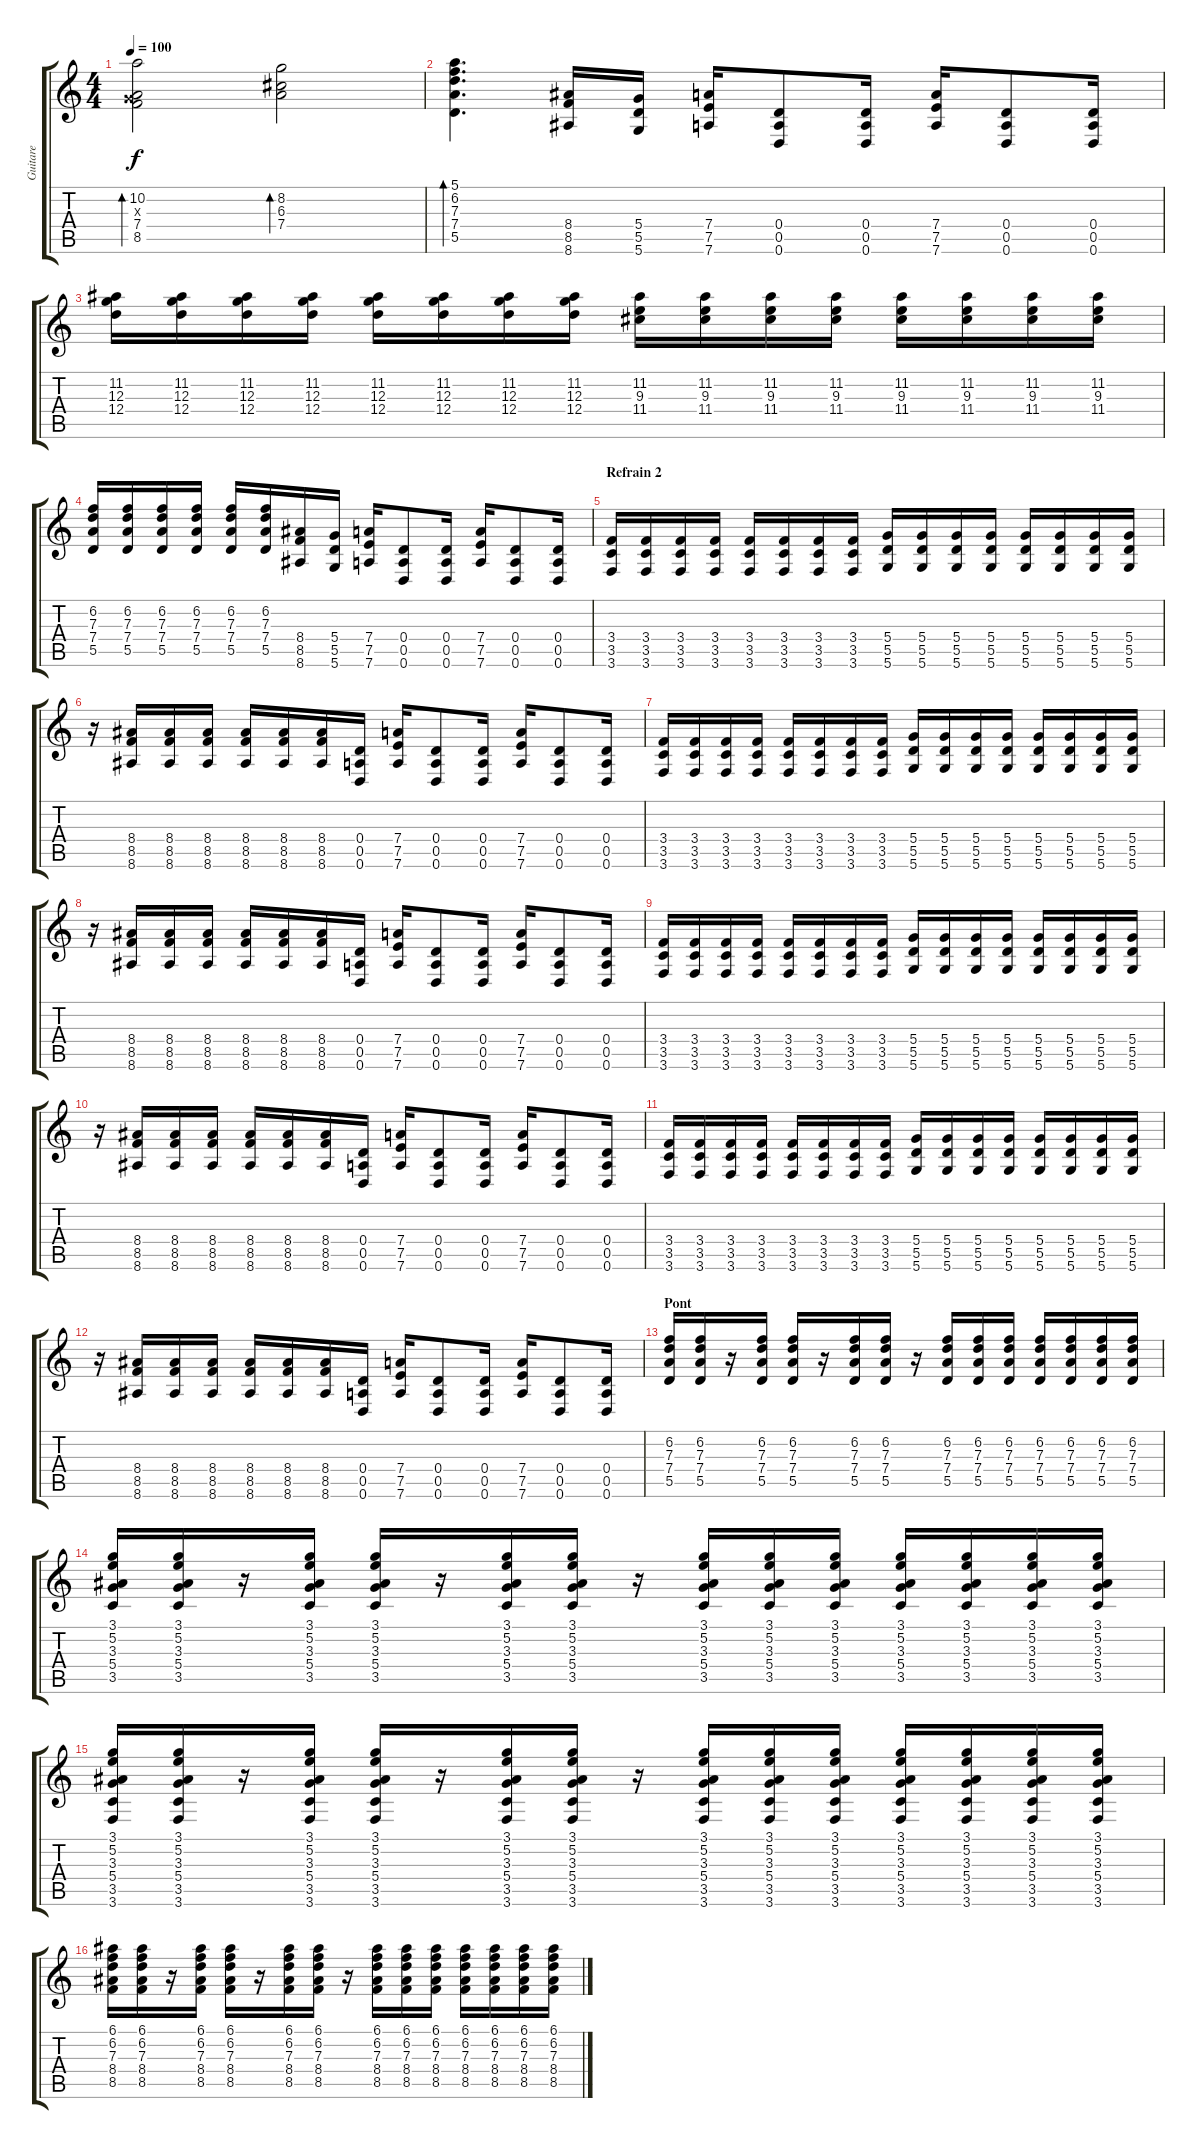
\track ("Guitare" "Guitare") {instrument distortionguitar}
\staff {score tabs}
\tuning (E4 B3 G3 D3 A2 D2) {hide}
\ts (4 4)
\tempo 100
\clef g2
\ks c
(10.2 0.3{x} 7.4 8.5).2{bd 120 dy f} (8.2 6.3 7.4).2{bd 120} |
(5.1 6.2 7.3 7.4 5.5).4{d bd 120} (8.4 8.5 8.6).16 (5.4 5.5 5.6).16 (7.4 7.5 7.6).16 (0.4 0.5 0.6).8 (0.4 0.5 0.6).16 (7.4 7.5 7.6).16 (0.4 0.5 0.6).8 (0.4 0.5 0.6).16 |
(11.2 12.3 12.4).16 (11.2 12.3 12.4).16 (11.2 12.3 12.4).16 (11.2 12.3 12.4).16 (11.2 12.3 12.4).16 (11.2 12.3 12.4).16 (11.2 12.3 12.4).16 (11.2 12.3 12.4).16 (11.2 9.3 11.4).16 (11.2 9.3 11.4).16 (11.2 9.3 11.4).16 (11.2 9.3 11.4).16 (11.2 9.3 11.4).16 (11.2 9.3 11.4).16 (11.2 9.3 11.4).16 (11.2 9.3 11.4).16 |
(6.2 7.3 7.4 5.5).16 (6.2 7.3 7.4 5.5).16 (6.2 7.3 7.4 5.5).16 (6.2 7.3 7.4 5.5).16 (6.2 7.3 7.4 5.5).16 (6.2 7.3 7.4 5.5).16 (8.4 8.5 8.6).16 (5.4 5.5 5.6).16 (7.4 7.5 7.6).16 (0.4 0.5 0.6).8 (0.4 0.5 0.6).16 (7.4 7.5 7.6).16 (0.4 0.5 0.6).8 (0.4 0.5 0.6).16 |
\section ("" "Refrain 2")
(3.4 3.5 3.6).16 (3.4 3.5 3.6).16 (3.4 3.5 3.6).16 (3.4 3.5 3.6).16 (3.4 3.5 3.6).16 (3.4 3.5 3.6).16 (3.4 3.5 3.6).16 (3.4 3.5 3.6).16 (5.4 5.5 5.6).16 (5.4 5.5 5.6).16 (5.4 5.5 5.6).16 (5.4 5.5 5.6).16 (5.4 5.5 5.6).16 (5.4 5.5 5.6).16 (5.4 5.5 5.6).16 (5.4 5.5 5.6).16 |
r.16 (8.4 8.5 8.6).16 (8.4 8.5 8.6).16 (8.4 8.5 8.6).16 (8.4 8.5 8.6).16 (8.4 8.5 8.6).16 (8.4 8.5 8.6).16 (0.4 0.5 0.6).16 (7.4 7.5 7.6).16 (0.4 0.5 0.6).8 (0.4 0.5 0.6).16 (7.4 7.5 7.6).16 (0.4 0.5 0.6).8 (0.4 0.5 0.6).16 |
(3.4 3.5 3.6).16 (3.4 3.5 3.6).16 (3.4 3.5 3.6).16 (3.4 3.5 3.6).16 (3.4 3.5 3.6).16 (3.4 3.5 3.6).16 (3.4 3.5 3.6).16 (3.4 3.5 3.6).16 (5.4 5.5 5.6).16 (5.4 5.5 5.6).16 (5.4 5.5 5.6).16 (5.4 5.5 5.6).16 (5.4 5.5 5.6).16 (5.4 5.5 5.6).16 (5.4 5.5 5.6).16 (5.4 5.5 5.6).16 |
r.16 (8.4 8.5 8.6).16 (8.4 8.5 8.6).16 (8.4 8.5 8.6).16 (8.4 8.5 8.6).16 (8.4 8.5 8.6).16 (8.4 8.5 8.6).16 (0.4 0.5 0.6).16 (7.4 7.5 7.6).16 (0.4 0.5 0.6).8 (0.4 0.5 0.6).16 (7.4 7.5 7.6).16 (0.4 0.5 0.6).8 (0.4 0.5 0.6).16 |
(3.4 3.5 3.6).16 (3.4 3.5 3.6).16 (3.4 3.5 3.6).16 (3.4 3.5 3.6).16 (3.4 3.5 3.6).16 (3.4 3.5 3.6).16 (3.4 3.5 3.6).16 (3.4 3.5 3.6).16 (5.4 5.5 5.6).16 (5.4 5.5 5.6).16 (5.4 5.5 5.6).16 (5.4 5.5 5.6).16 (5.4 5.5 5.6).16 (5.4 5.5 5.6).16 (5.4 5.5 5.6).16 (5.4 5.5 5.6).16 |
r.16 (8.4 8.5 8.6).16 (8.4 8.5 8.6).16 (8.4 8.5 8.6).16 (8.4 8.5 8.6).16 (8.4 8.5 8.6).16 (8.4 8.5 8.6).16 (0.4 0.5 0.6).16 (7.4 7.5 7.6).16 (0.4 0.5 0.6).8 (0.4 0.5 0.6).16 (7.4 7.5 7.6).16 (0.4 0.5 0.6).8 (0.4 0.5 0.6).16 |
(3.4 3.5 3.6).16 (3.4 3.5 3.6).16 (3.4 3.5 3.6).16 (3.4 3.5 3.6).16 (3.4 3.5 3.6).16 (3.4 3.5 3.6).16 (3.4 3.5 3.6).16 (3.4 3.5 3.6).16 (5.4 5.5 5.6).16 (5.4 5.5 5.6).16 (5.4 5.5 5.6).16 (5.4 5.5 5.6).16 (5.4 5.5 5.6).16 (5.4 5.5 5.6).16 (5.4 5.5 5.6).16 (5.4 5.5 5.6).16 |
r.16 (8.4 8.5 8.6).16 (8.4 8.5 8.6).16 (8.4 8.5 8.6).16 (8.4 8.5 8.6).16 (8.4 8.5 8.6).16 (8.4 8.5 8.6).16 (0.4 0.5 0.6).16 (7.4 7.5 7.6).16 (0.4 0.5 0.6).8 (0.4 0.5 0.6).16 (7.4 7.5 7.6).16 (0.4 0.5 0.6).8 (0.4 0.5 0.6).16 |
\section ("" "Pont")
(6.2 7.3 7.4 5.5).16 (6.2 7.3 7.4 5.5).16 r.16 (6.2 7.3 7.4 5.5).16 (6.2 7.3 7.4 5.5).16 r.16 (6.2 7.3 7.4 5.5).16 (6.2 7.3 7.4 5.5).16 r.16 (6.2 7.3 7.4 5.5).16 (6.2 7.3 7.4 5.5).16 (6.2 7.3 7.4 5.5).16 (6.2 7.3 7.4 5.5).16 (6.2 7.3 7.4 5.5).16 (6.2 7.3 7.4 5.5).16 (6.2 7.3 7.4 5.5).16 |
(3.1 5.2 3.3 5.4 3.5).16 (3.1 5.2 3.3 5.4 3.5).16 r.16 (3.1 5.2 3.3 5.4 3.5).16 (3.1 5.2 3.3 5.4 3.5).16 r.16 (3.1 5.2 3.3 5.4 3.5).16 (3.1 5.2 3.3 5.4 3.5).16 r.16 (3.1 5.2 3.3 5.4 3.5).16 (3.1 5.2 3.3 5.4 3.5).16 (3.1 5.2 3.3 5.4 3.5).16 (3.1 5.2 3.3 5.4 3.5).16 (3.1 5.2 3.3 5.4 3.5).16 (3.1 5.2 3.3 5.4 3.5).16 (3.1 5.2 3.3 5.4 3.5).16 |
(3.1 5.2 3.3 5.4 3.5 3.6).16 (3.1 5.2 3.3 5.4 3.5 3.6).16 r.16 (3.1 5.2 3.3 5.4 3.5 3.6).16 (3.1 5.2 3.3 5.4 3.5 3.6).16 r.16 (3.1 5.2 3.3 5.4 3.5 3.6).16 (3.1 5.2 3.3 5.4 3.5 3.6).16 r.16 (3.1 5.2 3.3 5.4 3.5 3.6).16 (3.1 5.2 3.3 5.4 3.5 3.6).16 (3.1 5.2 3.3 5.4 3.5 3.6).16 (3.1 5.2 3.3 5.4 3.5 3.6).16 (3.1 5.2 3.3 5.4 3.5 3.6).16 (3.1 5.2 3.3 5.4 3.5 3.6).16 (3.1 5.2 3.3 5.4 3.5 3.6).16 |
(6.1 6.2 7.3 8.4 8.5).16 (6.1 6.2 7.3 8.4 8.5).16 r.16 (6.1 6.2 7.3 8.4 8.5).16 (6.1 6.2 7.3 8.4 8.5).16 r.16 (6.1 6.2 7.3 8.4 8.5).16 (6.1 6.2 7.3 8.4 8.5).16 r.16 (6.1 6.2 7.3 8.4 8.5).16 (6.1 6.2 7.3 8.4 8.5).16 (6.1 6.2 7.3 8.4 8.5).16 (6.1 6.2 7.3 8.4 8.5).16 (6.1 6.2 7.3 8.4 8.5).16 (6.1 6.2 7.3 8.4 8.5).16 (6.1 6.2 7.3 8.4 8.5).16
